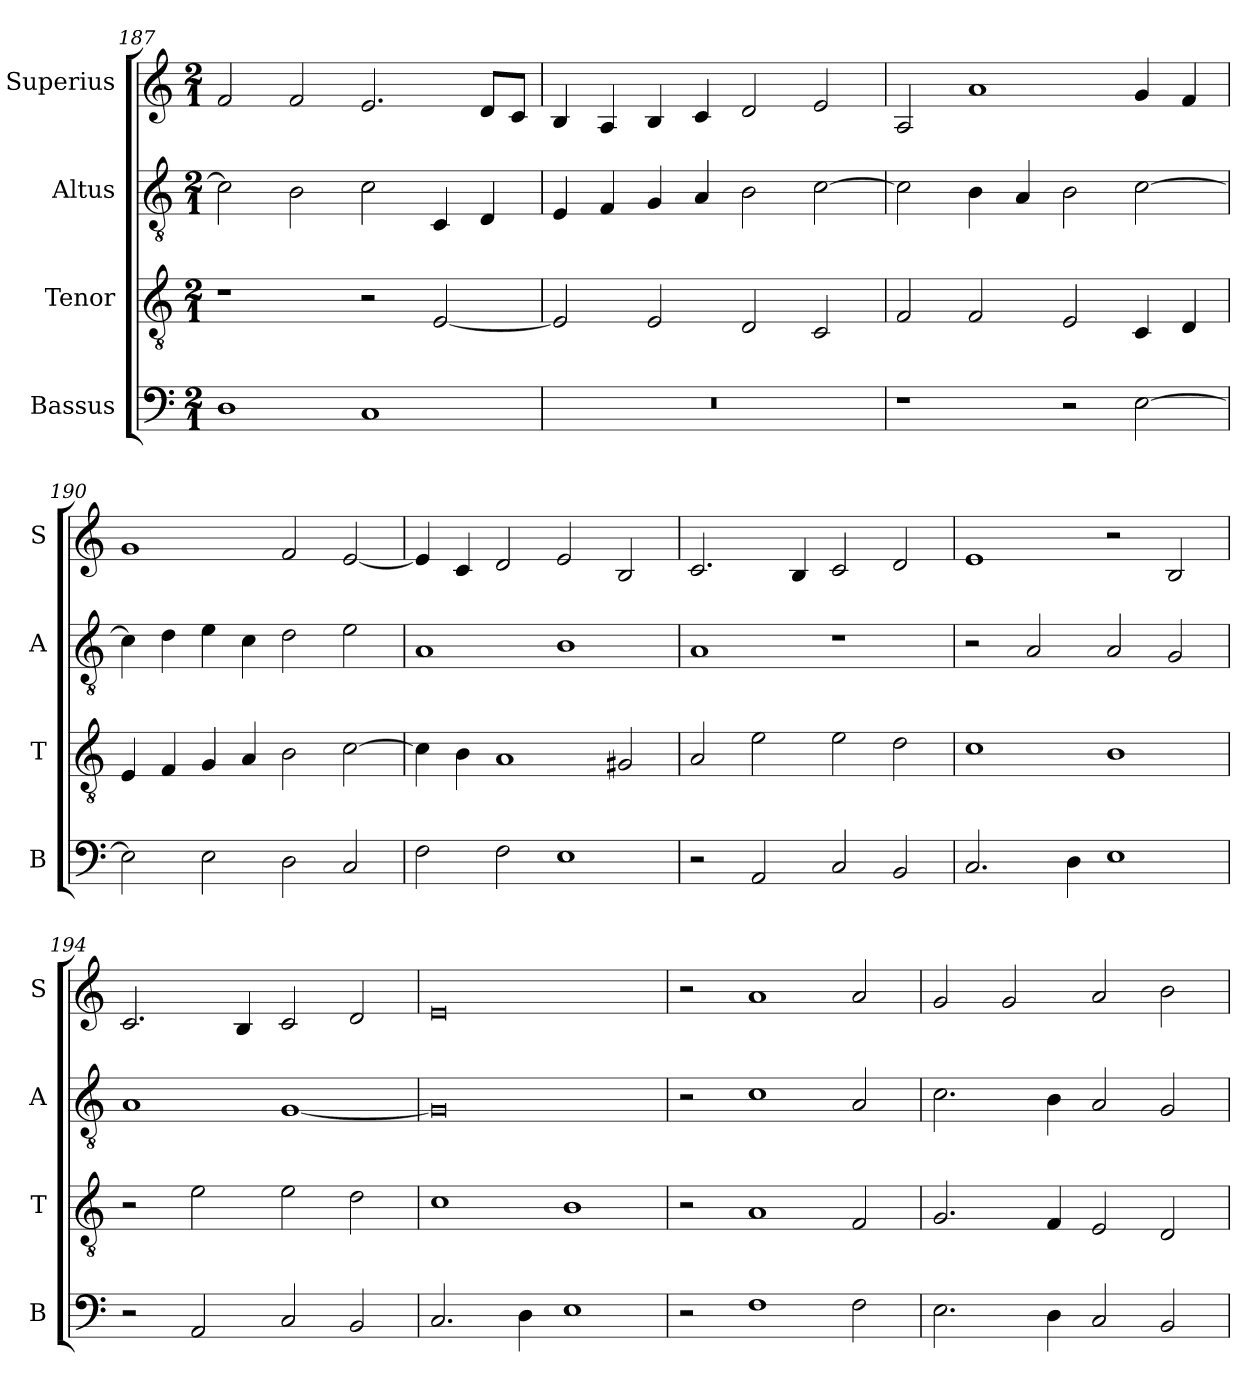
**kern	**kern	**kern	**kern
*part4	*part3	*part2	*part1
*staff4	*staff3	*staff2	*staff1
*I"Bassus	*I"Tenor	*I"Altus	*I"Superius
*I'B	*I'T	*I'A	*I'S
*clefF4	*clefGv2	*clefGv2	*clefG2
*k[]	*k[]	*k[]	*k[]
*C:	*C:	*C:	*C:
*M2/1	*M2/1	*M2/1	*M2/1
=187	=187	=187	=187
1D	1r	2c]	2f
.	.	2B	2f
1C	2r	2c	2.e
.	[2E	4C	.
.	.	4D	8dL
.	.	.	8cJ
=188	=188	=188	=188
0r	2E]	4E	4B
.	.	4F	4A
.	2E	4G	4B
.	.	4A	4c
.	2D	2B	2d
.	2C	[2c	2e
=189	=189	=189	=189
1r	2F	2c]	2A
.	2F	4B	1a
.	.	4A	.
2r	2E	2B	.
[2E	4C	[2c	4g
.	4D	.	4f
=190	=190	=190	=190
2E]	4E	4c]	1g
.	4F	4d	.
2E	4G	4e	.
.	4A	4c	.
2D	2B	2d	2f
2C	[2c	2e	[2e
=191	=191	=191	=191
2F	4c]	1A	4e]
.	4B	.	4c
2F	1A	.	2d
1E	.	1B	2e
.	2G#X	.	2B
=192	=192	=192	=192
2r	2A	1A	2.c
2AA	2e	.	.
.	.	.	4B
2C	2e	1r	2c
2BB	2d	.	2d
=193	=193	=193	=193
2.C	1c	2r	1e
.	.	2A	.
4D	.	.	.
1E	1B	2A	2r
.	.	2G	2B
=194	=194	=194	=194
2r	2r	1A	2.c
2AA	2e	.	.
.	.	.	4B
2C	2e	[1G	2c
2BB	2d	.	2d
=195	=195	=195	=195
2.C	1c	0G]	0e
4D	.	.	.
1E	1B	.	.
=196	=196	=196	=196
2r	2r	2r	2r
1F	1A	1c	1a
2F	2F	2A	2a
=197	=197	=197	=197
2.E	2.G	2.c	2g
.	.	.	2g
4D	4F	4B	.
2C	2E	2A	2a
2BB	2D	2G	2b
=	=	=	=
*-	*-	*-	*-
